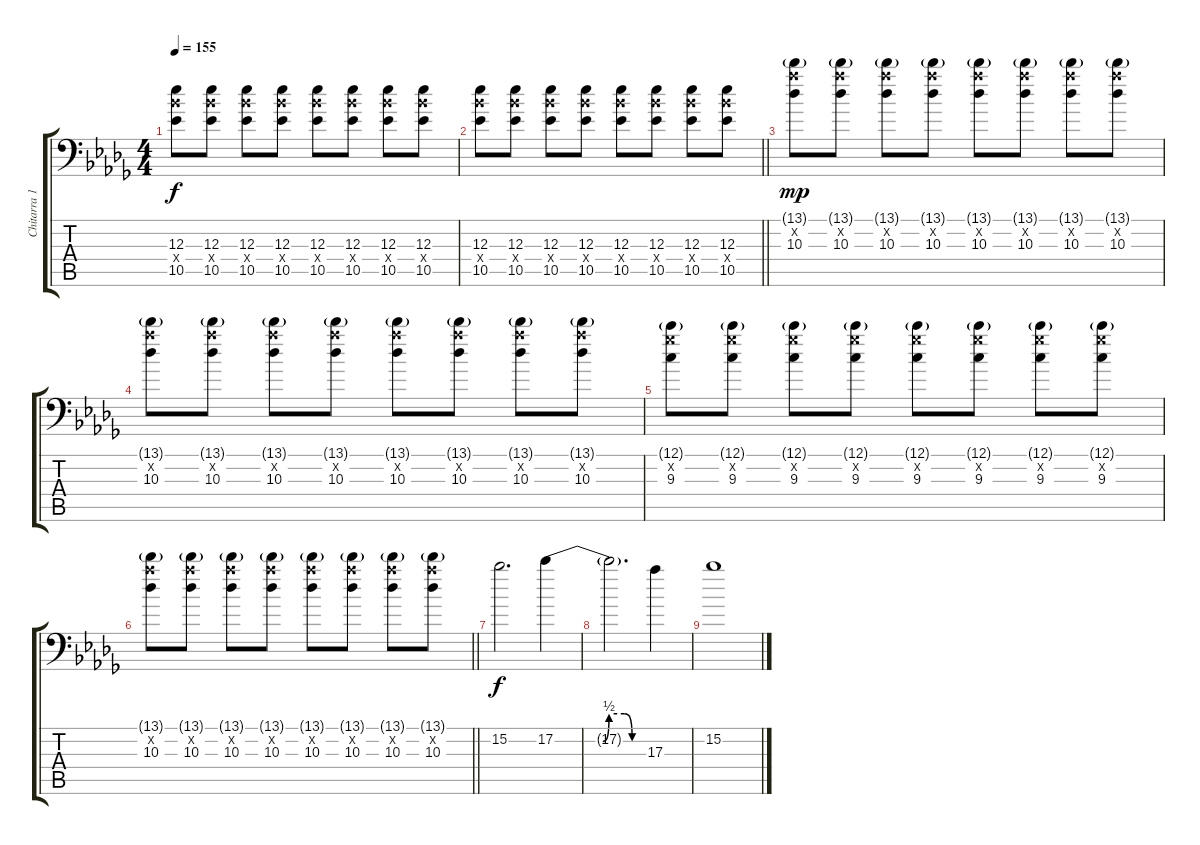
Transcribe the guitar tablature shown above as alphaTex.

\track ("Chitarra 1" "Chitarra 1") {instrument overdrivenguitar}
\staff {score tabs}
\tuning (C4 G3 Eb3 Bb2 F2 Bb1) {hide}
\ts (4 4)
\tempo 155
\clef f4
\ks bbminor
(12.3 12.4{x} 10.5).8{dy f} (12.3 12.4{x} 10.5).8 (12.3 12.4{x} 10.5).8 (12.3 12.4{x} 10.5).8 (12.3 12.4{x} 10.5).8 (12.3 12.4{x} 10.5).8 (12.3 12.4{x} 10.5).8 (12.3 12.4{x} 10.5).8 |
\barLineRight lightlight
(12.3 12.4{x} 10.5).8 (12.3 12.4{x} 10.5).8 (12.3 12.4{x} 10.5).8 (12.3 12.4{x} 10.5).8 (12.3 12.4{x} 10.5).8 (12.3 12.4{x} 10.5).8 (12.3 12.4{x} 10.5).8 (12.3 12.4{x} 10.5).8 |
(13.1{g} 13.2{x} 10.3).8{dy mp} (13.1{g} 13.2{x} 10.3).8 (13.1{g} 13.2{x} 10.3).8 (13.1{g} 13.2{x} 10.3).8 (13.1{g} 13.2{x} 10.3).8 (13.1{g} 13.2{x} 10.3).8 (13.1{g} 13.2{x} 10.3).8 (13.1{g} 13.2{x} 10.3).8 |
(13.1{g} 13.2{x} 10.3).8 (13.1{g} 13.2{x} 10.3).8 (13.1{g} 13.2{x} 10.3).8 (13.1{g} 13.2{x} 10.3).8 (13.1{g} 13.2{x} 10.3).8 (13.1{g} 13.2{x} 10.3).8 (13.1{g} 13.2{x} 10.3).8 (13.1{g} 13.2{x} 10.3).8 |
(12.1{g} 11.2{x} 9.3).8 (12.1{g} 11.2{x} 9.3).8 (12.1{g} 11.2{x} 9.3).8 (12.1{g} 11.2{x} 9.3).8 (12.1{g} 11.2{x} 9.3).8 (12.1{g} 11.2{x} 9.3).8 (12.1{g} 11.2{x} 9.3).8 (12.1{g} 11.2{x} 9.3).8 |
\barLineRight lightlight
(13.1{g} 13.2{x} 10.3).8 (13.1{g} 13.2{x} 10.3).8 (13.1{g} 13.2{x} 10.3).8 (13.1{g} 13.2{x} 10.3).8 (13.1{g} 13.2{x} 10.3).8 (13.1{g} 13.2{x} 10.3).8 (13.1{g} 13.2{x} 10.3).8 (13.1{g} 13.2{x} 10.3).8 |
15.2.2{d dy f} 17.2{be (custom 0 0 31 0 35 2 45 2 50 0 60 0)}.4 |
17.2{t}.2{d} 17.3.4 |
15.2.1
